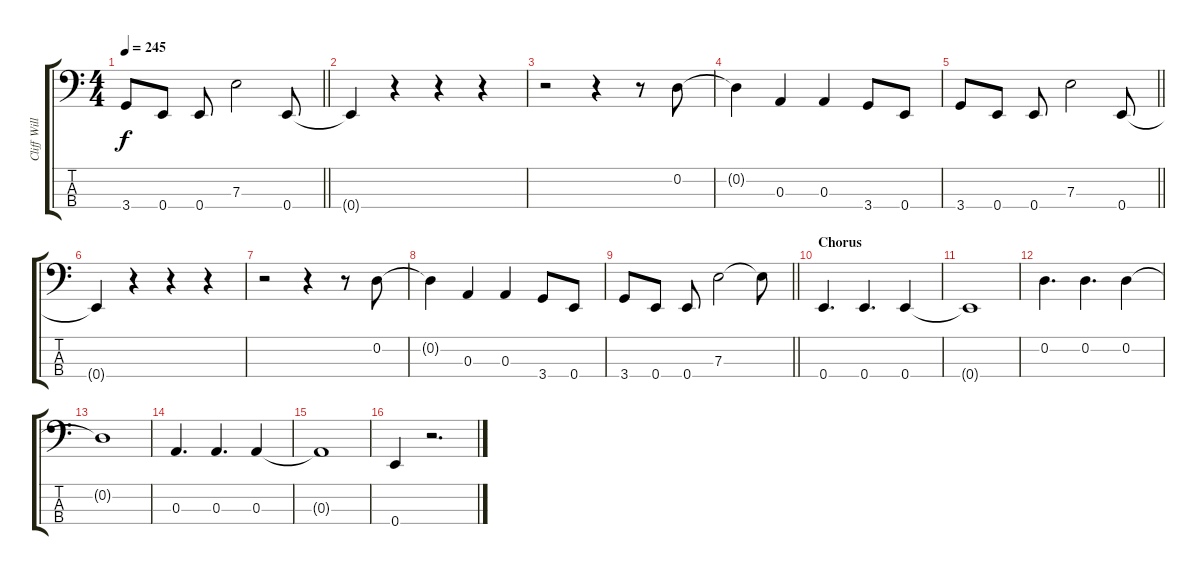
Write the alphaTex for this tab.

\track ("Cliff Williams" "Cliff Will") {instrument electricbassfinger}
\staff {score tabs}
\tuning (G2 D2 A1 E1) {hide}
\ts (4 4)
\tempo 245
\clef f4
\barLineRight lightlight
\ks c
3.4.8{dy f} 0.4.8 0.4.8 7.3.2 0.4.8 |
0.4{t}.4 r.4 r.4 r.4 |
r.2 r.4 r.8 0.2.8 |
0.2{t}.4 0.3.4 0.3.4 3.4.8 0.4.8 |
\barLineRight lightlight
3.4.8 0.4.8 0.4.8 7.3.2 0.4.8 |
0.4{t}.4 r.4 r.4 r.4 |
r.2 r.4 r.8 0.2.8 |
0.2{t}.4 0.3.4 0.3.4 3.4.8 0.4.8 |
\barLineRight lightlight
3.4.8 0.4.8 0.4.8 7.3.2 7.3{t}.8 |
\section ("" "Chorus")
0.4.4{d} 0.4.4{d} 0.4.4 |
0.4{t}.1 |
0.2.4{d} 0.2.4{d} 0.2.4 |
0.2{t}.1 |
0.3.4{d} 0.3.4{d} 0.3.4 |
0.3{t}.1 |
0.4.4 r.2{d}
